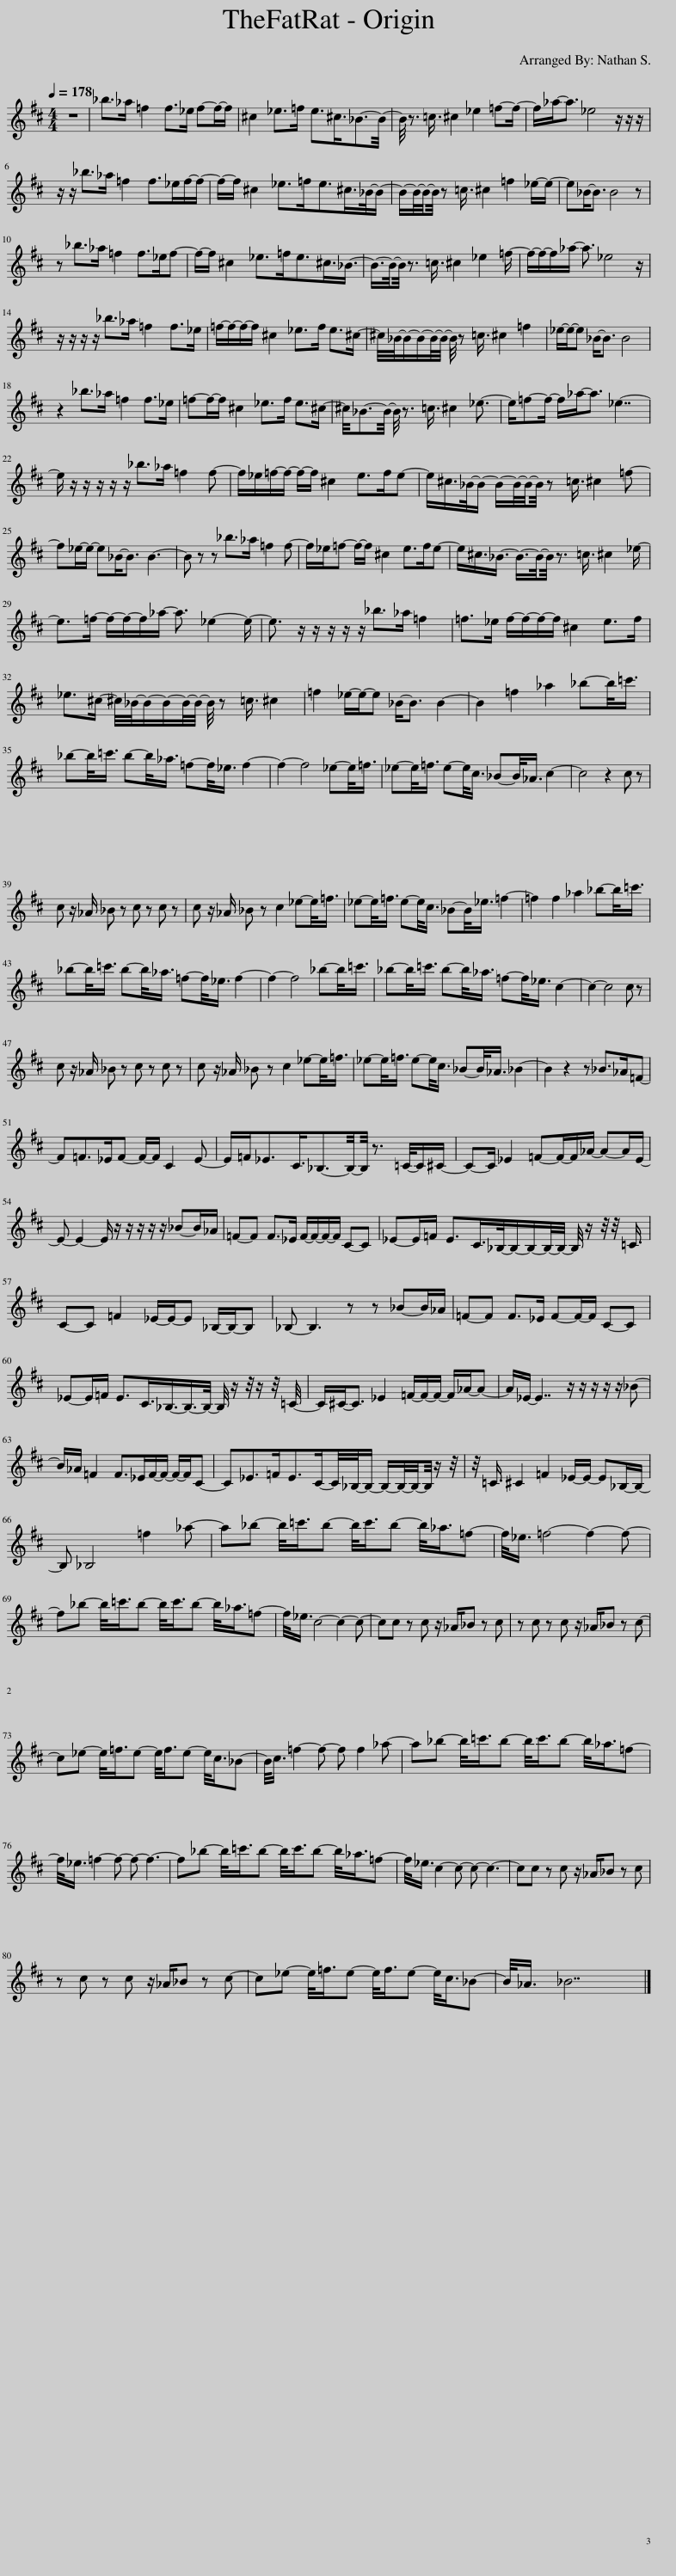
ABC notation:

X:1
L:1/8
Q:1/4=178
M:4/4
I:linebreak $
K:none
V:1 treble transpose=-2
V:1
[K:D] z8 | _b>_a =f2 f>_e f-f/-f/ | ^c2 _e>=f e3/2^c3/4_B3/2-B/4- | B/4 z3/2 =c3/4 ^c2 _e2 =f-f/- | f/_a-<a _e4 z/ z/ z/ |$ %5
 z/ z/ _b>_a =f2 f>_ef/-f/- | f/-f/ ^c2 _e>=fe3/2^c/>_B/-B/- | B/-B/4-B/4-B/4 z =c3/4 ^c2 =f2 _e/-e/- | e_B-<B B4 z |$ z _b>_a =f2 f>_ef- | %10
 f/-f/ ^c2 _e>=fe3/2^c3/4_B3/4- | B/->B/-B/4 z3/2 =c3/4 ^c2 _e2 =f/- | f/-f/-f/_a/- a3/2 _e4 z/ |$ z/ z/ z/ z/ _b>_a =f2 f>_e | =f/-f/-f/-f/ ^c2 _e>f e>^c- | %15
 ^c/4_B/4-B/-B/-B/4-B/4- B/4 z =c3/4 ^c2 =f2 | _e/-e/-e _B-<B B4 |$ z2 _b>_a =f2 f>_e | =f-f/-f/ ^c2 _e>f e>^c- | ^c/4_B3/2-B/4- B/4 z3/2 =c3/4 ^c2 _e3/2- | %20
 e/=f-f/- f/_a-<a _e7/2- |$ e/ z/ z/ z/ z/ z/ _b>_a =f2 f- | f/_e/=f/-f/- f/-f/ ^c2 e>fe- | e/^c/>_B/-B/- B/-B/4-B/4-B/4 z =c3/4 ^c2 =f- |$ f_e/-e/- e_B-<B B3- | %25
 B z z _b>_a =f2 f- | f/_e/=f- f/-f/ ^c2 e>fe- | e/^c3/4_B3/4- B/->B/-B/4 z3/2 =c3/4 ^c2 _e/- |$ e>=f- f/-f/-f/_a/- a3/2 _e2- e/- | e3/2 z/ z/ z/ z/ z/ _b>_a =f2 | %30
 =f>_e f/-f/-f/-f/ ^c2 e>f |$ _e>^c- ^c/4_B/4-B/-B/-B/4-B/4- B/4 z =c3/4 ^c2 | =f2 _e/-e/-e _B-<B B2- | B2 =f2 _a2 _b-b/<=c'/ |$ _b-b/<=c'/ b-b/<_a/ =f-f/<_e/ f2- | %35
 f2- f4 _e-e/<=f/ | _e-e/<=f/ e-e/<c/ _B-B/<_A/ c2- | c4 z2 c z |$ c z/ _A/ _B z c z c z | c z/ _A/ _B z c2 _e-e/<=f/ | %40
 _e-e/<=f/ e-e/<c/ _B-B/<_e/ =f2- | =f2 f2 _a2 _b-b/<=c'/ |$ _b-b/<=c'/ b-b/<_a/ =f-f/<_e/ f2- | f2- f4 _b-b/<=c'/ | _b-b/<=c'/ b-b/<_a/ =f-f/<_e/ c2- | %45
 c2- c4 c z |$ c z/ _A/ _B z c z c z | c z/ _A/ _B z c2 _e-e/<=f/ | _e-e/<=f/ e-e/<c/ _B-B/<_A/ _B2- | B2 z2 z _B>_A=F- |$ %50
 F=F>_EF- F/-F/ C2 E- | E/=F<_EC3/4_B,3/2-B,/4-B,/4 z3/2 =C/4-C/^C/- | C-C/ _E2 =F-F/-F/_A/- A-A/E/- |$ E- E2- E/ z/ z/ z/ z/ z/ _B-B/_A/ | =F-F F>_E F/-F/-F/-F/ C-C | %55
 _E-E/=F/ E3/2C/>_B,/-B,/-B,/-B,/4-B,/4- B,/4 z/ z/4 z/4 =C3/4 |$ C-C =F2 _E/-E/-E _B,/-B,/-B, | _B,- B,3 z z _B-B/_A/ | =F-F F>_E F-F/-F/ C-C |$ _E-E/=F/ E3/2C3/4_B,3/4-B,/->B,/- B,/4 z/ z/4 z/ z/4 =C/4- | %60
 C/^C-<C _E2 =F/-F/-F/- F/_A/-A- | A/_E/- E7/2 z/ z/ z/ z/ z/ _B- |$ B/_A/ =F2 F>_EF/-F/- F/-F/C- | C_E>=FE>C-C/4_B,/4-B,/- B,/-B,/4-B,/4-B,/4 z/ z/4 | z/4 =C3/4 ^C2 =F2 _E/-E/- E_B,/-B,/- |$ %65
 B, _B,4 =f2 _a- | a_b- b/<=c'/b- b/<c'/b- b/<_a/=f- | f/<_e/ =f4- f2- f- |$ f_b- b/<=c'/b- b/<c'/b- b/<_a/=f- | f/<_e/ c4- c2- c- | %70
 cc z c z/ _A/_B z c | z c z c z/ _A/_B z c- |$ c_e- e/<=f/e- e/<f/e- e/<c/_B- | B/<c/ =f2- f- f f2 _a- | a_b- b/<=c'/b- b/<c'/b- b/<_a/=f- |$ %75
 f/<_e/ =f2- f- f- f3- | f_b- b/<=c'/b- b/<c'/b- b/<_a/=f- | f/<_e/ c2- c- c- c3- | cc z c z/ _A/_B z c |$ z c z c z/ _A/_B z c- | %80
 c_e- e/<=f/e- e/<f/e- e/<c/_B- | B/<_A/ _B7 |] %82
